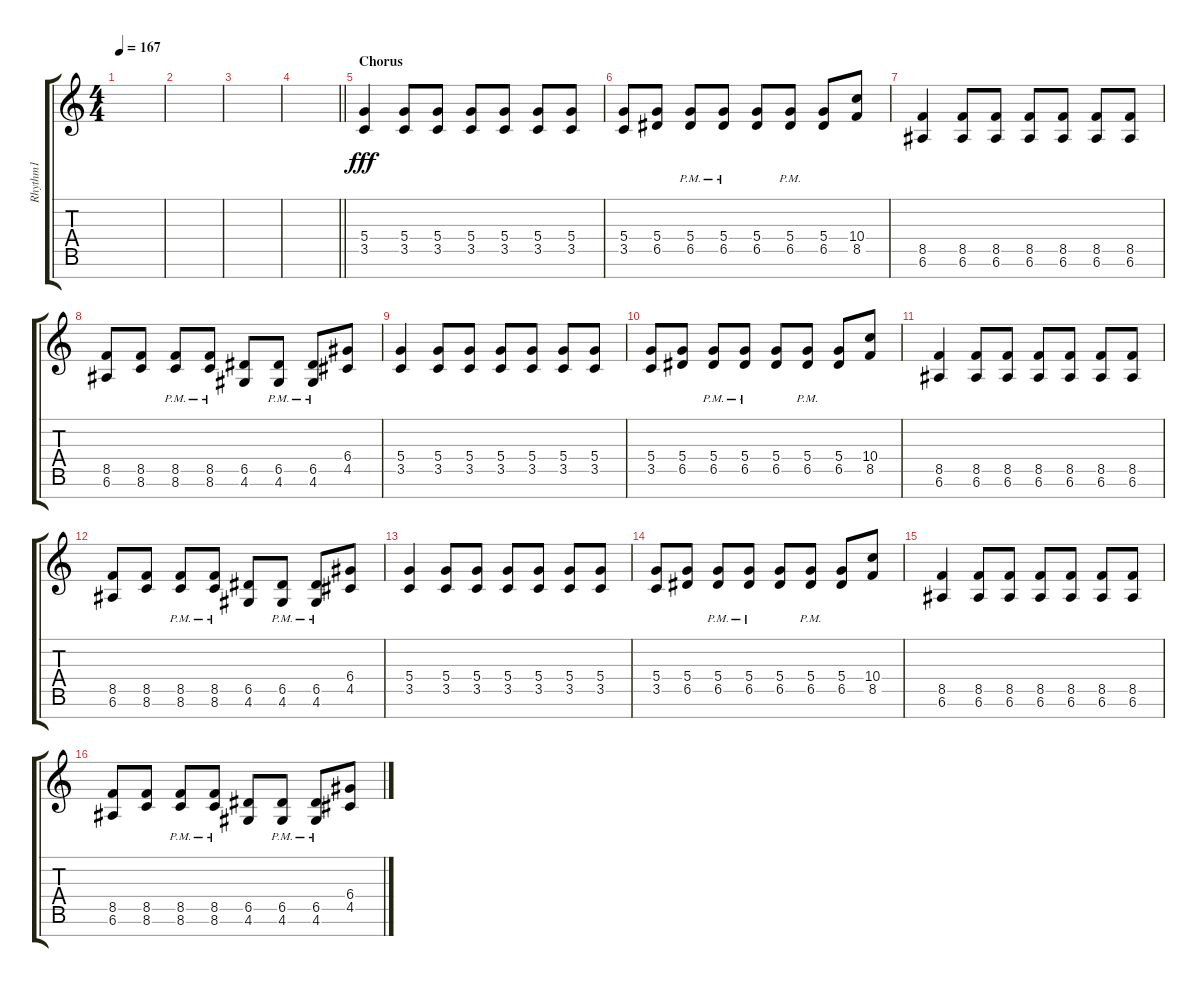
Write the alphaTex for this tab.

\track ("Rhythm1" "Rhythm1") {instrument distortionguitar}
\staff {score tabs}
\tuning (E4 B3 G3 D3 A2 E2 B1) {hide}
\ts (4 4)
\tempo 167
\clef g2
\ks c
|
|
|
\barLineRight lightlight
|
\section ("" "Chorus")
(5.4 3.5).4{dy fff} (5.4 3.5).8 (5.4 3.5).8 (5.4 3.5).8 (5.4 3.5).8 (5.4 3.5).8 (5.4 3.5).8 |
(5.4 3.5).8 (5.4 6.5).8 (5.4{pm} 6.5{pm}).8 (5.4{pm} 6.5{pm}).8 (5.4 6.5).8 (5.4{pm} 6.5{pm}).8 (5.4 6.5).8 (10.4 8.5).8 |
(8.5 6.6).4 (8.5 6.6).8 (8.5 6.6).8 (8.5 6.6).8 (8.5 6.6).8 (8.5 6.6).8 (8.5 6.6).8 |
(8.5 6.6).8 (8.5 8.6).8 (8.5{pm} 8.6{pm}).8 (8.5{pm} 8.6{pm}).8 (6.5 4.6).8 (6.5{pm} 4.6{pm}).8 (6.5{pm} 4.6{pm}).8 (6.4 4.5).8 |
(5.4 3.5).4 (5.4 3.5).8 (5.4 3.5).8 (5.4 3.5).8 (5.4 3.5).8 (5.4 3.5).8 (5.4 3.5).8 |
(5.4 3.5).8 (5.4 6.5).8 (5.4{pm} 6.5{pm}).8 (5.4{pm} 6.5{pm}).8 (5.4 6.5).8 (5.4{pm} 6.5{pm}).8 (5.4 6.5).8 (10.4 8.5).8 |
(8.5 6.6).4 (8.5 6.6).8 (8.5 6.6).8 (8.5 6.6).8 (8.5 6.6).8 (8.5 6.6).8 (8.5 6.6).8 |
(8.5 6.6).8 (8.5 8.6).8 (8.5{pm} 8.6{pm}).8 (8.5{pm} 8.6{pm}).8 (6.5 4.6).8 (6.5{pm} 4.6{pm}).8 (6.5{pm} 4.6{pm}).8 (6.4 4.5).8 |
(5.4 3.5).4 (5.4 3.5).8 (5.4 3.5).8 (5.4 3.5).8 (5.4 3.5).8 (5.4 3.5).8 (5.4 3.5).8 |
(5.4 3.5).8 (5.4 6.5).8 (5.4{pm} 6.5{pm}).8 (5.4{pm} 6.5{pm}).8 (5.4 6.5).8 (5.4{pm} 6.5{pm}).8 (5.4 6.5).8 (10.4 8.5).8 |
(8.5 6.6).4 (8.5 6.6).8 (8.5 6.6).8 (8.5 6.6).8 (8.5 6.6).8 (8.5 6.6).8 (8.5 6.6).8 |
(8.5 6.6).8 (8.5 8.6).8 (8.5{pm} 8.6{pm}).8 (8.5{pm} 8.6{pm}).8 (6.5 4.6).8 (6.5{pm} 4.6{pm}).8 (6.5{pm} 4.6{pm}).8 (6.4 4.5).8
